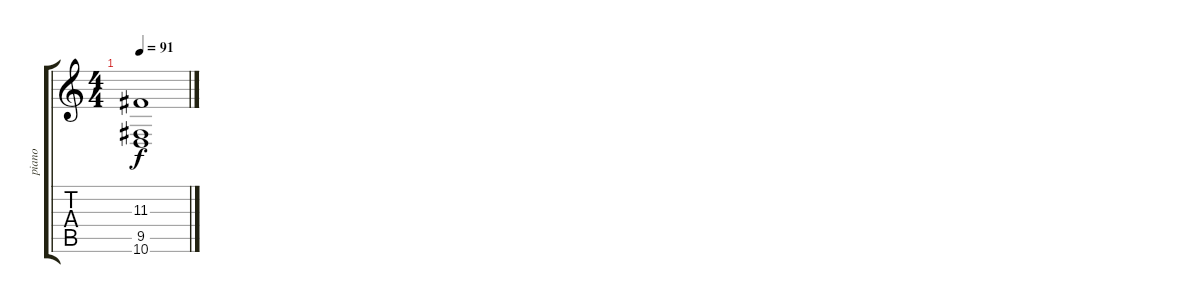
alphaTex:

\track ("piano" "piano") {instrument electricgrandpiano}
\staff {score tabs}
\tuning (E4 B3 G3 D3 A2 E2) {hide}
\ts (4 4)
\tempo 91
\clef g2
\ks c
(11.3{t} 9.5{t} 10.6{t}).1{dy f}
